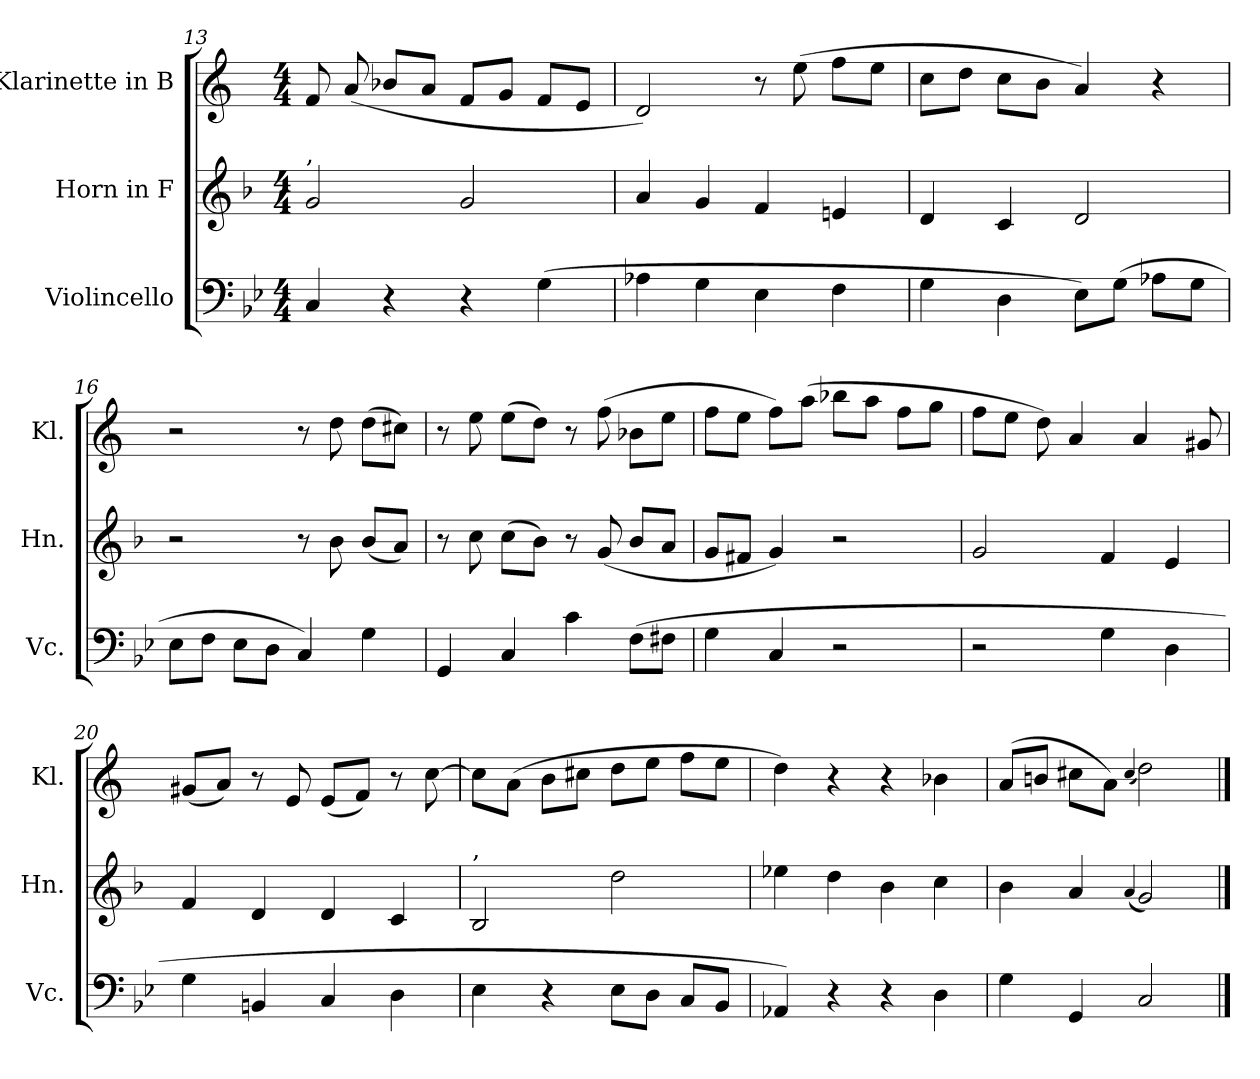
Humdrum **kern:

**kern	**kern	**kern
*part3	*part2	*part1
*staff3	*staff2	*staff1
*I"Violincello	*I"Horn in F	*I"Klarinette in B
*I'Vc.	*I'Hn.	*I'Kl.
*clefF4	*clefG2	*clefG2
*	*ITrd1c2	*ITrd4c7
*k[b-e-]	*k[b-e-a-]	*k[b-]
*B-:	*E-:	*F:
*M4/4	*M4/4	*M4/4
=13	=13	=13
!	!LO:TX:a:t=,	!
4C	2f	8B-
.	.	(<8d
4r	.	8e-XL
.	.	8dJ
4r	2f	8B-L
.	.	8cJ
(>4G	.	8B-L
.	.	8AJ
=14	=14	=14
4A-X	4g	2G)
4G	4f	.
4E-	4e-	8r
.	.	(>8a
4F	4dn	8b-L
.	.	8aJ
!!LO:LB:g=z
=15	=15	=15
4G	4c	8fL
.	.	8gJ
4D	4B-	8fL
.	.	8eJ
8E-L)	2c	4d)
(>8GJ	.	.
8A-XL	.	4r
8GJ	.	.
=16	=16	=16
8E-L	2r	2r
8FJ	.	.
8E-L	.	.
8DJ	.	.
4C)	8r	8r
.	8a-	8g
4G	(<8a-L	(>8gL
.	8gJ)	8f#XJ)
=17	=17	=17
4GG	8r	8r
.	8b-	8a
4C	(>8b-L	(>8aL
.	8a-J)	8gJ)
4c	8r	8r
.	(<8f	(>8b-
(>8FL	8a-L	8e-XL
8F#XJ	8gJ	8aJ
!!LO:LB:g=z
=18	=18	=18
4G	8fL	8b-L
.	8enJ	8aJ
4C	4f)	8b-L)
.	.	(>8ddJ
2r	2r	8ee-XL
.	.	8ddJ
.	.	8b-L
.	.	8ccJ
=19	=19	=19
2r	2f	8b-L
.	.	8aJ
.	.	8g)
.	.	4d
4G	4e-	.
.	.	4d
4D	4d	.
.	.	8c#X
=20	=20	=20
4G	4e-	(<8c#XL
.	.	8dJ)
4BBn	4c	8r
.	.	8A
4C	4c	(<8AL
.	.	8B-J)
4D	4B-	8r
.	.	[8f
!!LO:LB:g=z
=21	=21	=21
!	!LO:TX:a:t=,	!
4E-	2A-	8fL]
.	.	(>8dJ
4r	.	8eL
.	.	8f#XJ
8E-L	2cc	8gL
8DJ	.	8aJ
8CL	.	8b-L
8BB-J	.	8aJ
=22	=22	=22
4AA-X)	4dd-X	4g)
4r	4cc	4r
4r	4a-	4r
4D	4b-	4e-X
=23	=23	=23
4G	4a-	(<8dL
.	.	8enJ
4GG	4g	8f#XL
.	.	8dJ)
.	(<4qqg	(>4qqf#
2C	2f)	2g)
==	==	==
*-	*-	*-
